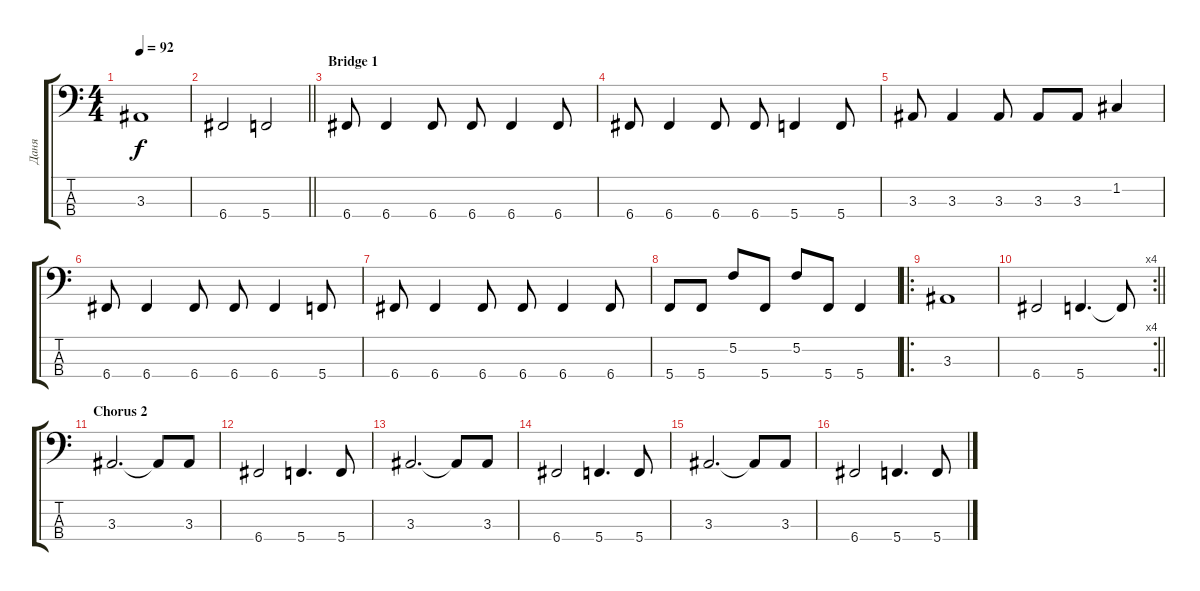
\track ("Даня" "Даня") {instrument electricbasspick}
\staff {score tabs}
\tuning (F2 C2 G1 C1) {hide}
\ts (4 4)
\tempo 92
\clef f4
\ks c
3.3.1{dy f} |
\barLineRight lightlight
6.4.2 5.4.2 |
\section ("" "Bridge 1")
6.4.8 6.4.4 6.4.8 6.4.8 6.4.4 6.4.8 |
6.4.8 6.4.4 6.4.8 6.4.8 5.4.4 5.4.8 |
3.3.8 3.3.4 3.3.8 3.3.8 3.3.8 1.2.4 |
6.4.8 6.4.4 6.4.8 6.4.8 6.4.4 5.4.8 |
6.4.8 6.4.4 6.4.8 6.4.8 6.4.4 6.4.8 |
5.4.8 5.4.8 5.2.8 5.4.8 5.2.8 5.4.8 5.4.4 |
\ro
3.3.1 |
\rc 4
\barLineRight lightlight
6.4.2 5.4.4{d} 5.4{t}.8 |
\section ("" "Chorus 2")
3.3.2{d} 3.3{t}.8 3.3.8 |
6.4.2 5.4.4{d} 5.4.8 |
3.3.2{d} 3.3{t}.8 3.3.8 |
6.4.2 5.4.4{d} 5.4.8 |
3.3.2{d} 3.3{t}.8 3.3.8 |
6.4.2 5.4.4{d} 5.4.8
